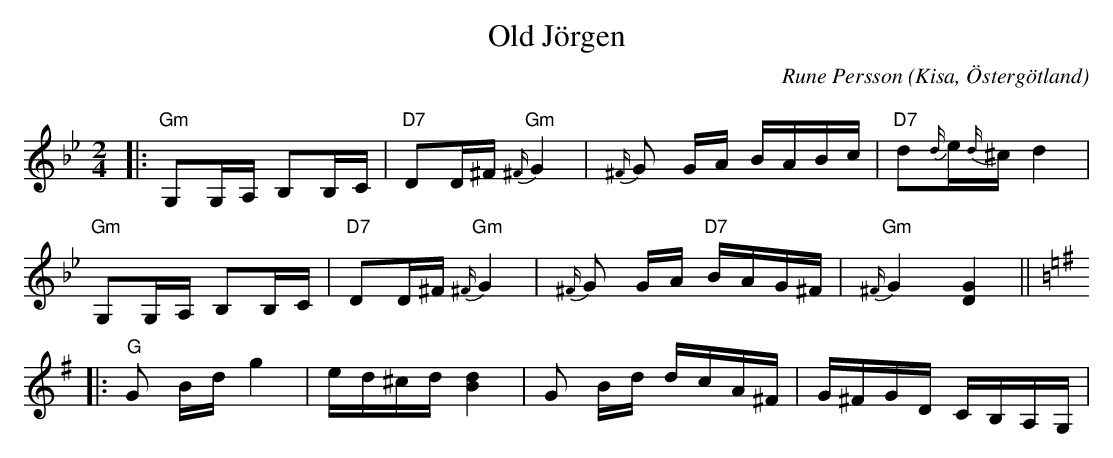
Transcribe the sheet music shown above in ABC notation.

X:1
T:Old Jörgen
C:Rune Persson
O:Kisa, Östergötland
Q:60
M:2/4
L:1/8
K:Gm G
|:"Gm"G,G,/A,/ B,B,/C/|"D7"DD/^F/ "Gm"{^F/}G2|{^F/}G G/A/ B/A/B/c/|"D7"d{d/}e/{d/}^c/ d2|
"Gm"G,G,/A,/ B,B,/C/|"D7"DD/^F/ "Gm"{^F/}G2|{^F/}G G/A/"D7" B/A/G/^F/|"Gm"{^F/}G2 [DG]2||
[K:G]|:"G"G B/d/ g2|e/d/^c/d/ [dB]2|G B/d/ d/c/A/^F/|G/^F/G/D/ C/B,/A,/G,/|
